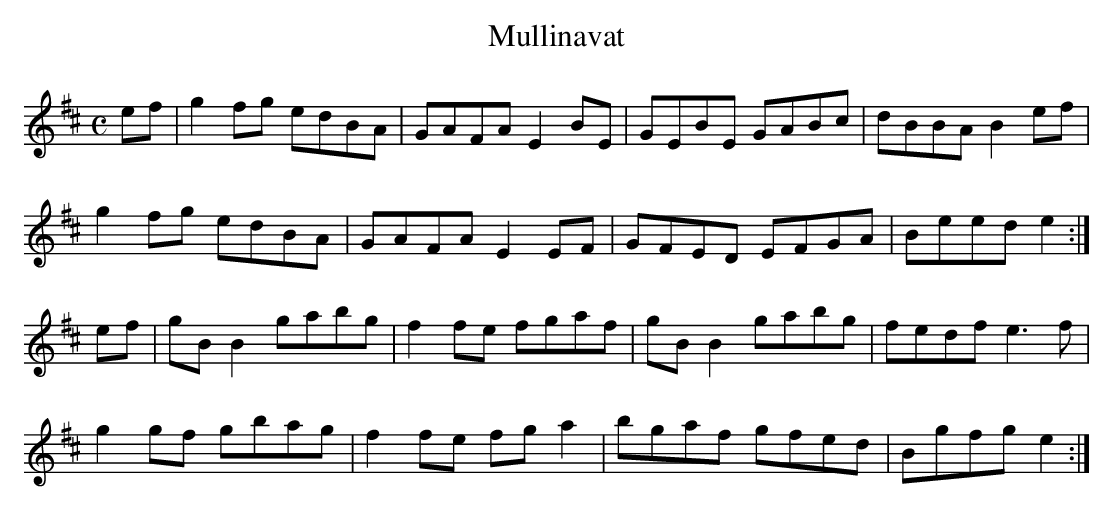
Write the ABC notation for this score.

X:1
T:Mullinavat
M:C
L:1/8
K:E Dorian
ef|g2fg edBA|GAFA E2BE|GEBE GABc|dBBA B2ef|!
g2fg edBA|GAFA E2EF|GFED EFGA|Beed e2:|!
ef|gBB2 gabg|f2fe fgaf|gBB2 gabg|fedf e3f|!
g2gf gbag|f2fe fga2|bgaf gfed|Bgfg e2:|!
